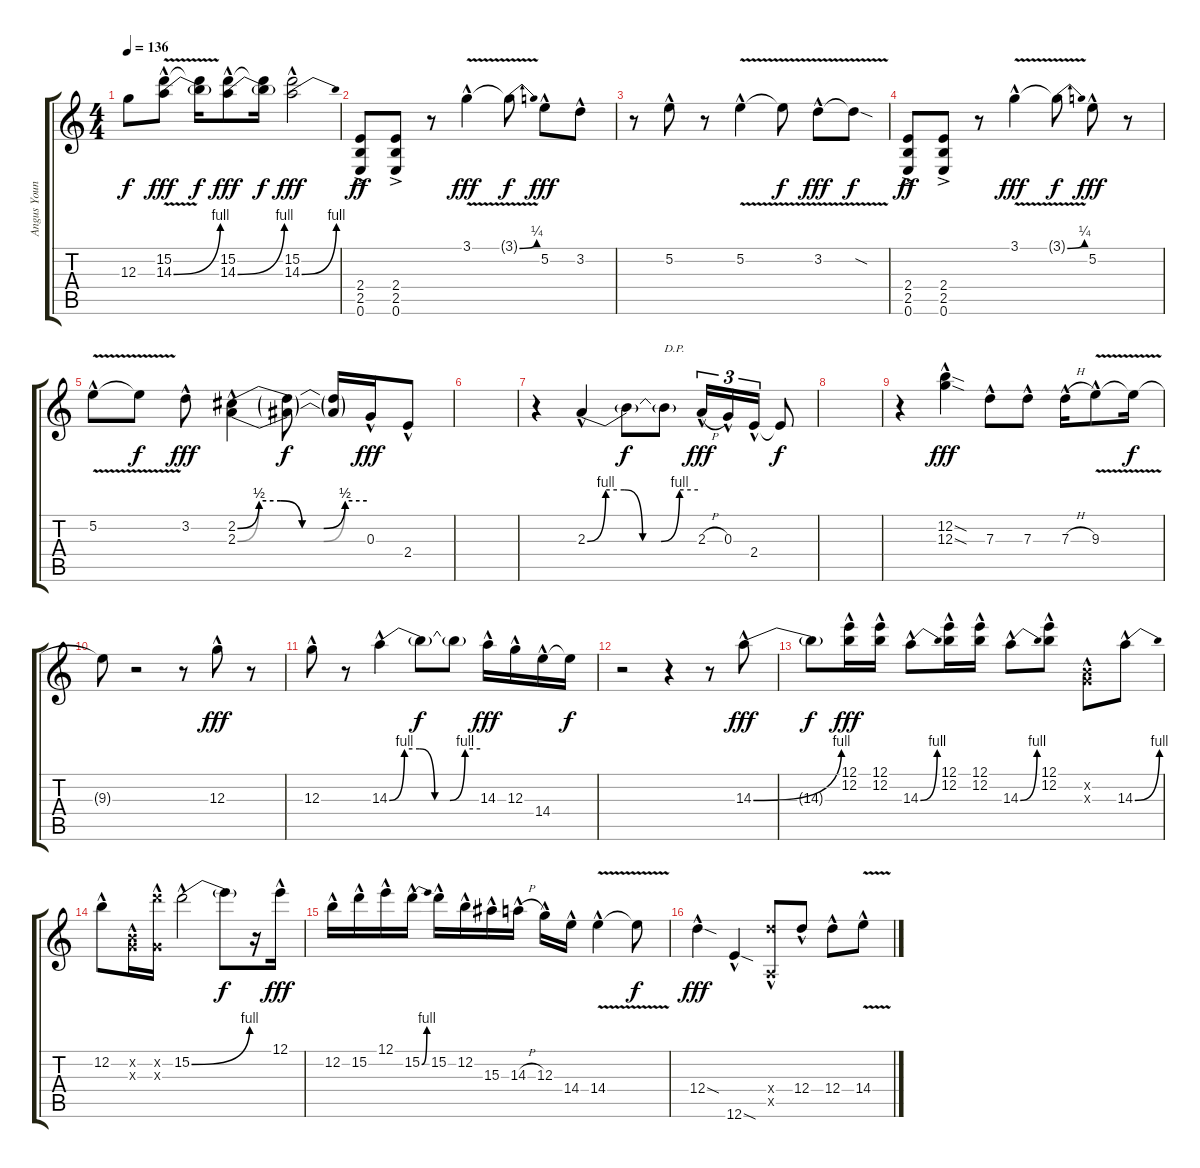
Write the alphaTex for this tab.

\track ("Angus Young" "Angus Youn") {instrument distortionguitar}
\staff {score tabs}
\tuning (E4 B3 G3 D3 A2 E2) {hide}
\ts (4 4)
\tempo 136
\clef g2
\ks c
12.3{t}.8{dy f} (15.2{hac} 14.3{be (bend 0 0 60 4) v hac}).8{dy fff} (15.2{t} 14.3{t}).16{dy f} (15.2{hac} 14.3{be (bend 0 0 60 4) hac}).8{dy fff} (15.2{t} 14.3{t}).16{dy f} (15.2{hac} 14.3{be (bend 0 0 60 4) hac}).2{dy fff} |
(2.4{ac} 2.5{ac} 0.6{ac}).8{dy ff} (2.4{ac} 2.5{ac} 0.6{ac}).8 r.8 3.1{v hac}.4{dy fff} 3.1{be (bend 0 0 60 1) t}.8{dy f} 5.2{hac}.8{dy fff} 3.2{hac}.8 |
r.8 5.2{hac}.8 r.8 5.2{v hac}.4 5.2{t}.8{dy f} 3.2{v hac}.8{dy fff} 3.2{sod t}.8{dy f} |
(2.4{ac} 2.5{ac} 0.6{ac}).8{dy ff} (2.4{ac} 2.5{ac} 0.6{ac}).8 r.8 3.1{v hac}.4{dy fff} 3.1{be (bend 0 0 60 1) t}.8{dy f} 5.2{hac}.8{dy fff} r.8 |
5.2{v hac}.8 5.2{t}.8{dy f} 3.2{hac}.8{dy fff} (2.2{be (custom 0 0 10 2 20 2 30 0 40 0 50 2 60 2) hac} 2.3{be (custom 0 0 10 2 20 2 30 0 40 0 50 2 60 2) hac}).4 (2.2{t} 2.3{t}).8{dy f} (2.2{t} 2.3{t}).16 0.3{hac}.16{dy fff} 2.4{hac}.8 |
|
r.4 2.3{be (custom 0 0 10 4 20 4 30 0 40 0 50 4 60 4) hac}.4 2.3{t}.8{dy f} 2.3{t}.8{txt "D.P."} 2.3{h hac}.16{tu (3 2) dy fff} 0.3{hac}.16{tu (3 2)} 2.4{hac}.16{tu (3 2)} 2.4{t}.8{dy f} |
|
r.4 (12.2{sod hac} 12.3{sod hac}).4{dy fff} 7.3{hac}.8 7.3{hac}.8 7.3{h hac}.16 9.3{v hac}.8 9.3{t}.16{dy f} |
9.3{t}.8 r.2 r.8 12.3{hac}.8{dy fff} r.8 |
12.3{hac}.8 r.8 14.3{be (custom 0 0 10 4 20 4 30 0 40 0 50 4 60 4) hac}.4 14.3{t}.8{dy f} 14.3{t}.8 14.3{hac}.16{dy fff} 12.3{hac}.16 14.4{hac}.16 14.4{t}.16{dy f} |
r.2 r.4 r.8 14.3{be (bend 0 0 60 4) hac}.8{dy fff} |
14.3{t}.8{dy f} (12.1{hac} 12.2{hac}).16{dy fff} (12.1{hac} 12.2{hac}).16 14.3{be (bend 0 0 60 4) hac}.8 (12.1{hac} 12.2{hac}).16 (12.1{hac} 12.2{hac}).16 14.3{be (bend 0 0 60 4) hac}.8 (12.1{hac} 12.2{hac}).8 (0.2{hac x} 0.3{hac x}).8 14.3{be (bend 0 0 60 4) hac}.8 |
12.2{hac}.8 (0.2{hac x} 0.3{hac x}).16 (15.2{hac x} 0.3{hac x}).16 15.2{be (bend 0 0 60 4) hac}.2 15.2{t}.8{dy f} r.16 12.1{hac}.16{dy fff} |
12.2{hac}.16 15.2{hac}.16 12.1{hac}.16 15.2{be (bend 0 0 60 4) hac}.16 15.2{hac}.16 12.2{hac}.16 15.3{hac}.16 14.3{h hac}.16 12.3{hac}.16 14.4{hac}.16 14.4{v hac}.4 14.4{t}.8{dy f} |
12.4{sod hac}.4{dy fff} 12.6{sod hac}.4 (12.4{hac x} 0.5{hac x}).8 12.4{hac}.8 12.4{hac}.8 14.4{v hac}.8
